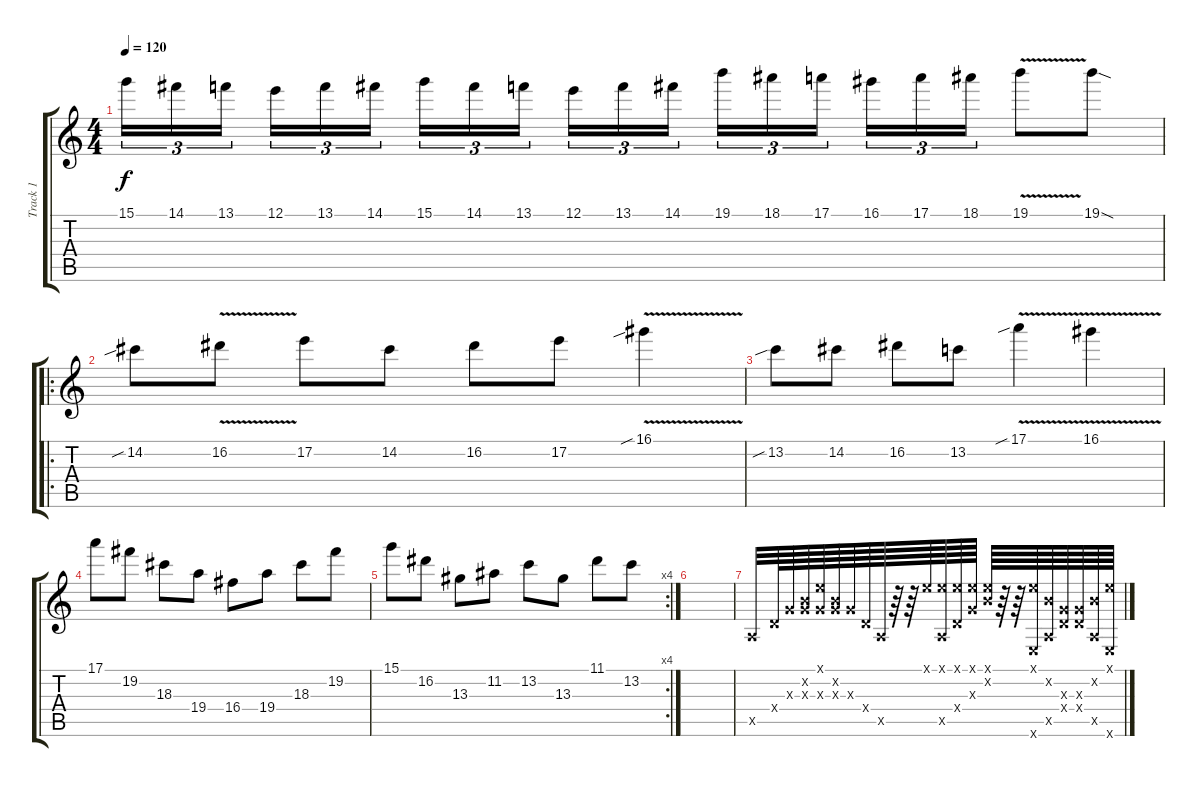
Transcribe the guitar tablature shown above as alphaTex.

\track ("Track 1" "Track 1") {instrument distortionguitar}
\staff {score tabs}
\tuning (E4 B3 G3 D3 A2 E2) {hide}
\ts (4 4)
\tempo 120
\clef g2
\ks c
15.1.16{tu (3 2) dy f} 14.1.16{tu (3 2)} 13.1.16{tu (3 2) beam splitsecondary} 12.1.16{tu (3 2)} 13.1.16{tu (3 2)} 14.1.16{tu (3 2)} 15.1.16{tu (3 2)} 14.1.16{tu (3 2)} 13.1.16{tu (3 2) beam splitsecondary} 12.1.16{tu (3 2)} 13.1.16{tu (3 2)} 14.1.16{tu (3 2)} 19.1.16{tu (3 2)} 18.1.16{tu (3 2)} 17.1.16{tu (3 2) beam splitsecondary} 16.1.16{tu (3 2)} 17.1.16{tu (3 2)} 18.1.16{tu (3 2)} 19.1{v}.8 19.1{sod}.8 |
\ro
14.2{sib}.8 16.2{v}.8 17.2.8 14.2.8 16.2.8 17.2.8 16.1{v sib}.4 |
13.2{sib}.8 14.2.8 16.2.8 13.2.8 17.1{v sib}.4 16.1{v}.4 |
17.1.8 19.2.8 18.3.8 19.4.8 16.4.8 19.4.8 18.3.8 19.2.8 |
\rc 4
15.1.8 16.2.8 13.3.8 11.2.8 13.2.8 13.3.8 11.1.8 13.2.8 |
|
0.5{x}.32 0.4{x}.64 0.3{x}.64 (0.2{x} 0.3{x}).64 (0.1{x} 0.3{x}).64 (0.2{x} 0.3{x}).64 0.3{x}.64 0.4{x}.64 0.5{x}.64 r.64 r.64 0.1{x}.64 (0.1{x} 0.5{x}).64 (0.1{x} 0.4{x}).64 (0.1{x} 0.3{x}).64 (0.1{x} 0.2{x}).64 r.64 r.64 (0.1{x} 0.6{x}).64 (0.2{x} 0.5{x}).64 (0.3{x} 0.4{x}).64 (0.3{x} 0.4{x}).64 (0.2{x} 0.5{x}).64 (0.1{x} 0.6{x}).64
